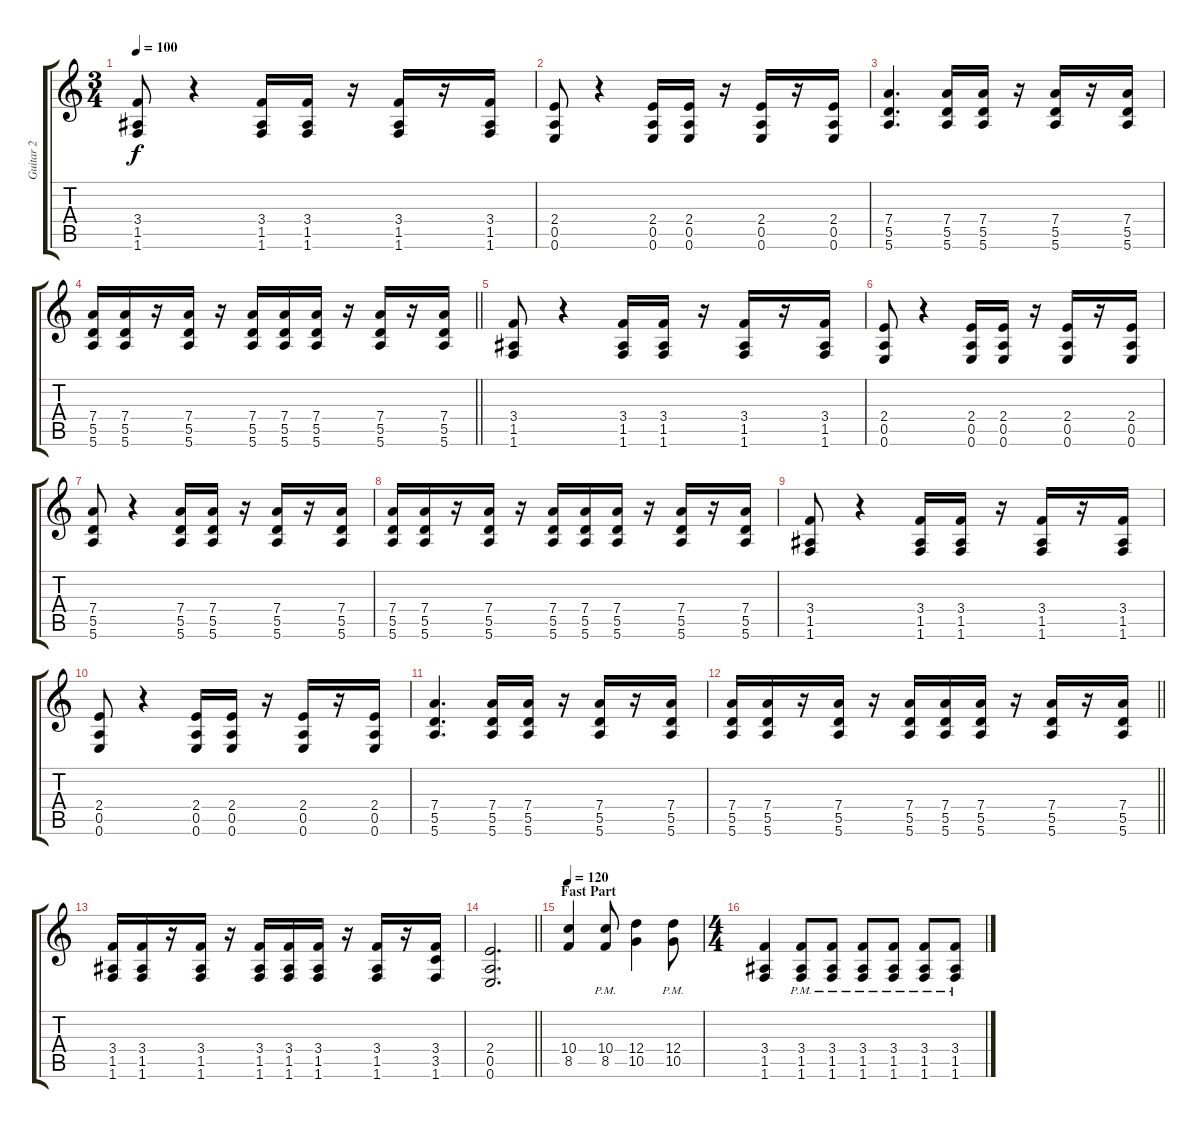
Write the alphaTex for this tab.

\track ("Guitar 2" "Guitar 2") {instrument overdrivenguitar}
\staff {score tabs}
\tuning (E4 B3 G3 D3 A2 E2) {hide}
\ts (3 4)
\tempo 100
\clef g2
\ks c
(3.4 1.5 1.6).8{dy f} r.4 (3.4 1.5 1.6).16 (3.4 1.5 1.6).16 r.16 (3.4 1.5 1.6).16 r.16 (3.4 1.5 1.6).16 |
(2.4 0.5 0.6).8 r.4 (2.4 0.5 0.6).16 (2.4 0.5 0.6).16 r.16 (2.4 0.5 0.6).16 r.16 (2.4 0.5 0.6).16 |
(7.4 5.5 5.6).4{d} (7.4 5.5 5.6).16 (7.4 5.5 5.6).16 r.16 (7.4 5.5 5.6).16 r.16 (7.4 5.5 5.6).16 |
\barLineRight lightlight
(7.4 5.5 5.6).16 (7.4 5.5 5.6).16 r.16 (7.4 5.5 5.6).16 r.16 (7.4 5.5 5.6).16 (7.4 5.5 5.6).16 (7.4 5.5 5.6).16 r.16 (7.4 5.5 5.6).16 r.16 (7.4 5.5 5.6).16 |
(3.4 1.5 1.6).8 r.4 (3.4 1.5 1.6).16 (3.4 1.5 1.6).16 r.16 (3.4 1.5 1.6).16 r.16 (3.4 1.5 1.6).16 |
(2.4 0.5 0.6).8 r.4 (2.4 0.5 0.6).16 (2.4 0.5 0.6).16 r.16 (2.4 0.5 0.6).16 r.16 (2.4 0.5 0.6).16 |
(7.4 5.5 5.6).8 r.4 (7.4 5.5 5.6).16 (7.4 5.5 5.6).16 r.16 (7.4 5.5 5.6).16 r.16 (7.4 5.5 5.6).16 |
(7.4 5.5 5.6).16 (7.4 5.5 5.6).16 r.16 (7.4 5.5 5.6).16 r.16 (7.4 5.5 5.6).16 (7.4 5.5 5.6).16 (7.4 5.5 5.6).16 r.16 (7.4 5.5 5.6).16 r.16 (7.4 5.5 5.6).16 |
(3.4 1.5 1.6).8 r.4 (3.4 1.5 1.6).16 (3.4 1.5 1.6).16 r.16 (3.4 1.5 1.6).16 r.16 (3.4 1.5 1.6).16 |
(2.4 0.5 0.6).8 r.4 (2.4 0.5 0.6).16 (2.4 0.5 0.6).16 r.16 (2.4 0.5 0.6).16 r.16 (2.4 0.5 0.6).16 |
(7.4 5.5 5.6).4{d} (7.4 5.5 5.6).16 (7.4 5.5 5.6).16 r.16 (7.4 5.5 5.6).16 r.16 (7.4 5.5 5.6).16 |
\barLineRight lightlight
(7.4 5.5 5.6).16 (7.4 5.5 5.6).16 r.16 (7.4 5.5 5.6).16 r.16 (7.4 5.5 5.6).16 (7.4 5.5 5.6).16 (7.4 5.5 5.6).16 r.16 (7.4 5.5 5.6).16 r.16 (7.4 5.5 5.6).16 |
(3.4 1.5 1.6).16 (3.4 1.5 1.6).16 r.16 (3.4 1.5 1.6).16 r.16 (3.4 1.5 1.6).16 (3.4 1.5 1.6).16 (3.4 1.5 1.6).16 r.16 (3.4 1.5 1.6).16 r.16 (3.4 3.5 1.6).16 |
\barLineRight lightlight
(2.4 0.5 0.6).2{d} |
\section ("" "Fast Part")
\tempo 120
(10.4 8.5).4 (10.4{pm} 8.5{pm}).8 (12.4 10.5).4 (12.4{pm} 10.5{pm}).8 |
\ts (4 4)
(3.4 1.5 1.6).4 (3.4{pm} 1.5{pm} 1.6{pm}).8 (3.4{pm} 1.5{pm} 1.6{pm}).8 (3.4{pm} 1.5{pm} 1.6{pm}).8 (3.4{pm} 1.5{pm} 1.6{pm}).8 (3.4{pm} 1.5{pm} 1.6{pm}).8 (3.4{pm} 1.5{pm} 1.6{pm}).8
